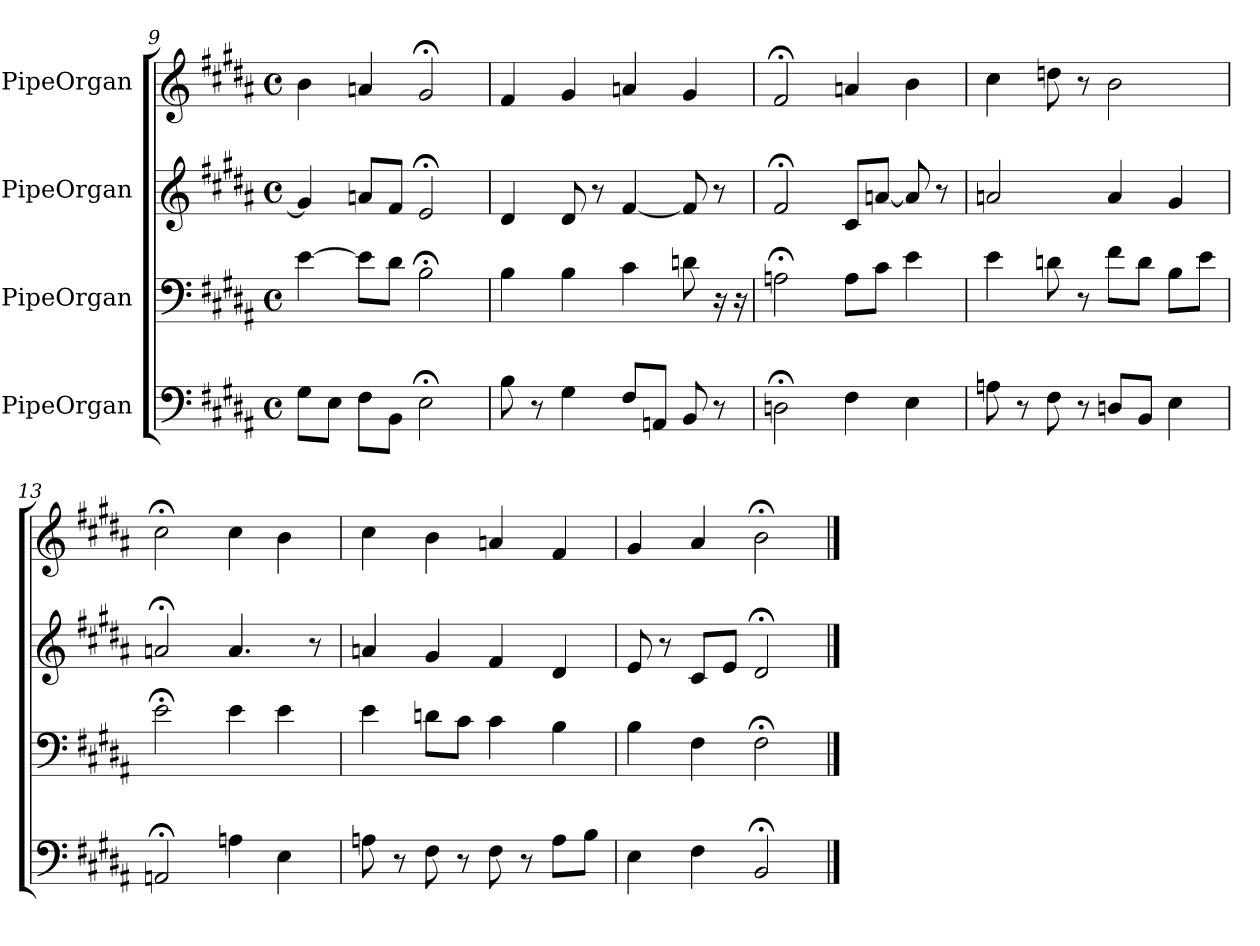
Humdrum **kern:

**kern	**kern	**kern	**kern
*part4	*part3	*part2	*part1
*staff4	*staff3	*staff2	*staff1
*I"PipeOrgan	*I"PipeOrgan	*I"PipeOrgan	*I"PipeOrgan
*clefF4	*clefF4	*clefG2	*clefG2
*k[f#c#g#d#a#]	*k[f#c#g#d#a#]	*k[f#c#g#d#a#]	*k[f#c#g#d#a#]
*B:	*B:	*B:	*B:
*M4/4	*M4/4	*M4/4	*M4/4
*met(c)	*met(c)	*met(c)	*met(c)
=9	=9	=9	=9
8G#\L	[4e	4g#]	4b
8E\J	.	.	.
8F#\L	8e\L]	8an/L	4an
8BB\J	8d#\J	8f#/J	.
2E;<	2B;<	2e;<	2g#;<
=10	=10	=10	=10
8B	4B	4d#	4f#
8r	.	.	.
4G#	4B	8d#	4g#
.	.	8r	.
8F#/L	4c#	[4f#	4an
8AAn/J	.	.	.
8BB	8dn	8f#]	4g#
8r	16r	8r	.
.	16r	.	.
=11	=11	=11	=11
2Dn;<	2An;<	2f#;<	2f#;<
4F#	8A\L	8c#/L	4an
.	8c#\J	[8an/J	.
4E	4e	8a]	4b
.	.	8r	.
=12	=12	=12	=12
8An	4e	2an	4cc#
8r	.	.	.
8F#	8dn	.	8ddn
8r	8r	.	8r
8Dn/L	8f#\L	4a	2b
8BB/J	8d\J	.	.
4E	8B\L	4g#	.
.	8e\J	.	.
=13	=13	=13	=13
2AAn;<	2e;<	2an;<	2cc#;<
4An	4e	4.a	4cc#
4E	4e	.	4b
.	.	8r	.
=14	=14	=14	=14
8An	4e	4an	4cc#
8r	.	.	.
8F#	8dn\L	4g#	4b
8r	8c#\J	.	.
8F#	4c#	4f#	4an
8r	.	.	.
8A\L	4B	4d#	4f#
8B\J	.	.	.
=15	=15	=15	=15
4E	4B	8e	4g#
.	.	8r	.
4F#	4F#	8c#/L	4a#
.	.	8e/J	.
2BB;<	2F#;<	2d#;<	2b;<
==	==	==	==
*-	*-	*-	*-
